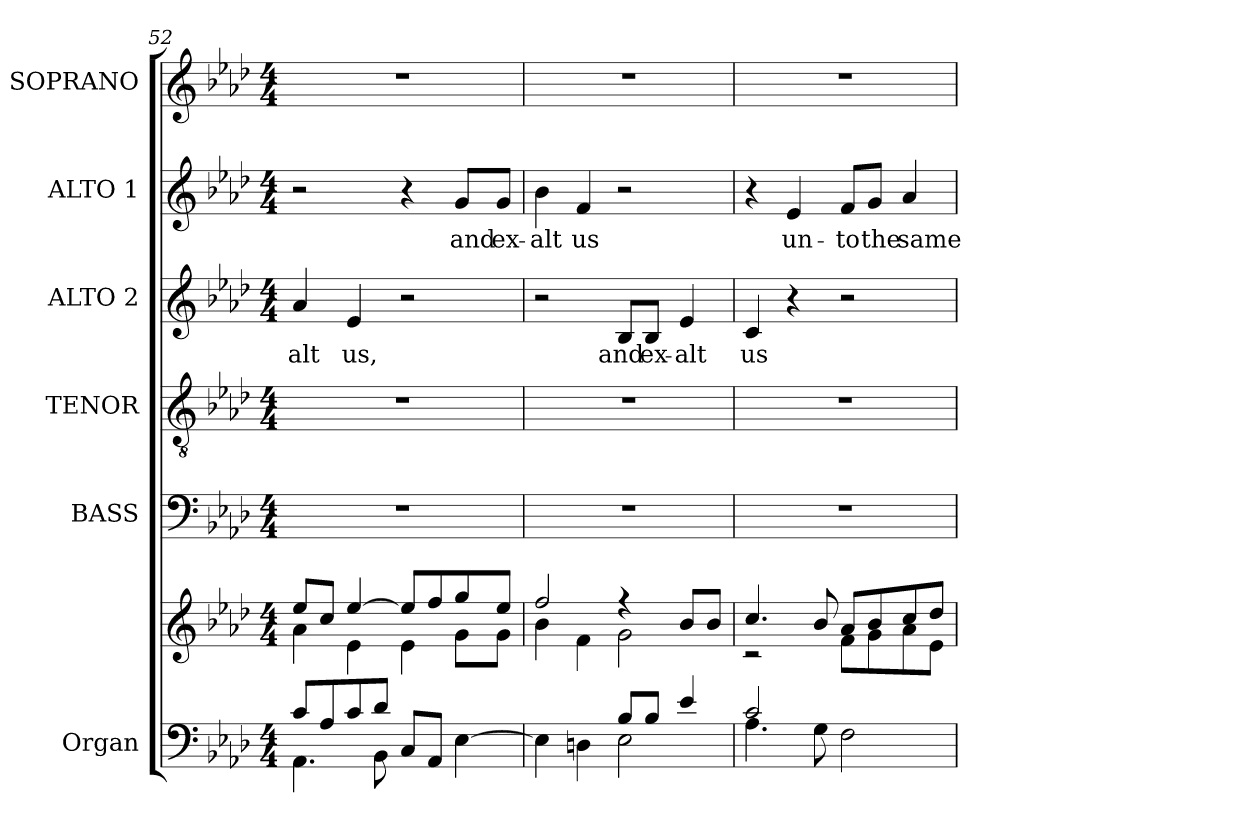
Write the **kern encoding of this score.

**kern	**kern	**kern	**kern	**kern	**text	**kern	**text	**kern
*part6	*part6	*part5	*part4	*part3	*part3	*part2	*part2	*part1
*staff7	*staff6	*staff5	*staff4	*staff3	*staff3	*staff2	*staff2	*staff1
*I"Organ	*	*I"BASS	*I"TENOR	*I"ALTO 2	*	*I"ALTO 1	*	*I"SOPRANO
*I'Org.	*	*I'B.	*I'T.	*I'A2.	*	*I'A1.	*	*I'S.
*clefF4	*clefG2	*clefF4	*clefGv2	*clefG2	*	*clefG2	*	*clefG2
*	*	*	*ITrd7c12	*	*	*	*	*
*k[b-e-a-d-]	*k[b-e-a-d-]	*k[b-e-a-d-]	*k[b-e-a-d-]	*k[b-e-a-d-]	*	*k[b-e-a-d-]	*	*k[b-e-a-d-]
*f:	*f:	*f:	*f:	*f:	*	*f:	*	*f:
*M4/4	*M4/4	*M4/4	*M4/4	*M4/4	*	*M4/4	*	*M4/4
=52	=52	=52	=52	=52	=52	=52	=52	=52
*^	*^	*	*	*	*	*	*	*
!	!	!	!	!	!	!	!LO:LY:b:color=#000000	!	!	!
8ci/L	4.AA-i\	8ee-i/L	4a-i\	1r	1r	4a-i/	-alt	2r	.	1r
8A-i/	.	8cci/J	.	.	.	.	.	.	.	.
!	!	!	!	!	!	!	!LO:LY:b:color=#000000	!	!	!
8ci/	.	[4ee-i/	4e-i\	.	.	4e-i/	us,	.	.	.
8d-i/J	8BB-i\	.	.	.	.	.	.	.	.	.
2ryy	8Ci/L	8ee-i/L]	4e-i\	.	.	2r	.	4r	.	.
.	8AA-i/J	8ffi/	.	.	.	.	.	.	.	.
!	!	!	!	!	!	!	!	!	!LO:LY:b:color=#000000	!
.	[4E-i\	8ggi/	8gi\L	.	.	.	.	8gi/L	and	.
!	!	!	!	!	!	!	!	!	!LO:LY:b:color=#000000	!
.	.	8ee-i/J	8gi\J	.	.	.	.	8gi/J	ex-	.
=53	=53	=53	=53	=53	=53	=53	=53	=53	=53	=53
!	!	!	!	!	!	!	!	!	!LO:LY:b:color=#000000	!
2ryy	4E-i\]	2ffi/	4b-i\	1r	1r	2r	.	4b-i\	-alt	1r
!	!	!	!	!	!	!	!	!	!LO:LY:b:color=#000000	!
.	4Dni\	.	4fi\	.	.	.	.	4fi/	us	.
!	!	!	!	!	!	!	!LO:LY:b:color=#000000	!	!	!
8B-i/L	2E-i\	4r	2gi\	.	.	8B-i/L	and	2r	.	.
!	!	!	!	!	!	!	!LO:LY:b:color=#000000	!	!	!
8B-i/J	.	.	.	.	.	8B-i/J	ex-	.	.	.
!	!	!	!	!	!	!	!LO:LY:b:color=#000000	!	!	!
4e-i/	.	8b-i/L	.	.	.	4e-i/	-alt	.	.	.
.	.	8b-i/J	.	.	.	.	.	.	.	.
!!LO:LB:g=z
=54	=54	=54	=54	=54	=54	=54	=54	=54	=54	=54
!	!	!	!	!	!	!	!LO:LY:b:color=#000000	!	!	!
2ci/	4.A-i\	4.cci/	2r	1r	1r	4ci/	us	4r	.	1r
!	!	!	!	!	!	!	!	!	!LO:LY:b:color=#000000	!
.	.	.	.	.	.	4r	.	4e-i/	un-	.
.	8Gi\	8b-i/	.	.	.	.	.	.	.	.
!	!	!	!	!	!	!	!	!	!LO:LY:b:color=#000000	!
2ryy	2Fi\	8a-i/L	8fi\L	.	.	2r	.	8fi/L	-to	.
!	!	!	!	!	!	!	!	!	!LO:LY:b:color=#000000	!
.	.	8b-i/	8gi\	.	.	.	.	8gi/J	the	.
!	!	!	!	!	!	!	!	!	!LO:LY:b:color=#000000	!
.	.	8cci/	8a-i\	.	.	.	.	4a-i/	same	.
.	.	8dd-i/J	8e-i\J	.	.	.	.	.	.	.
*v	*v	*	*	*	*	*	*	*	*	*
*	*v	*v	*	*	*	*	*	*	*
=	=	=	=	=	=	=	=	=
*-	*-	*-	*-	*-	*-	*-	*-	*-
